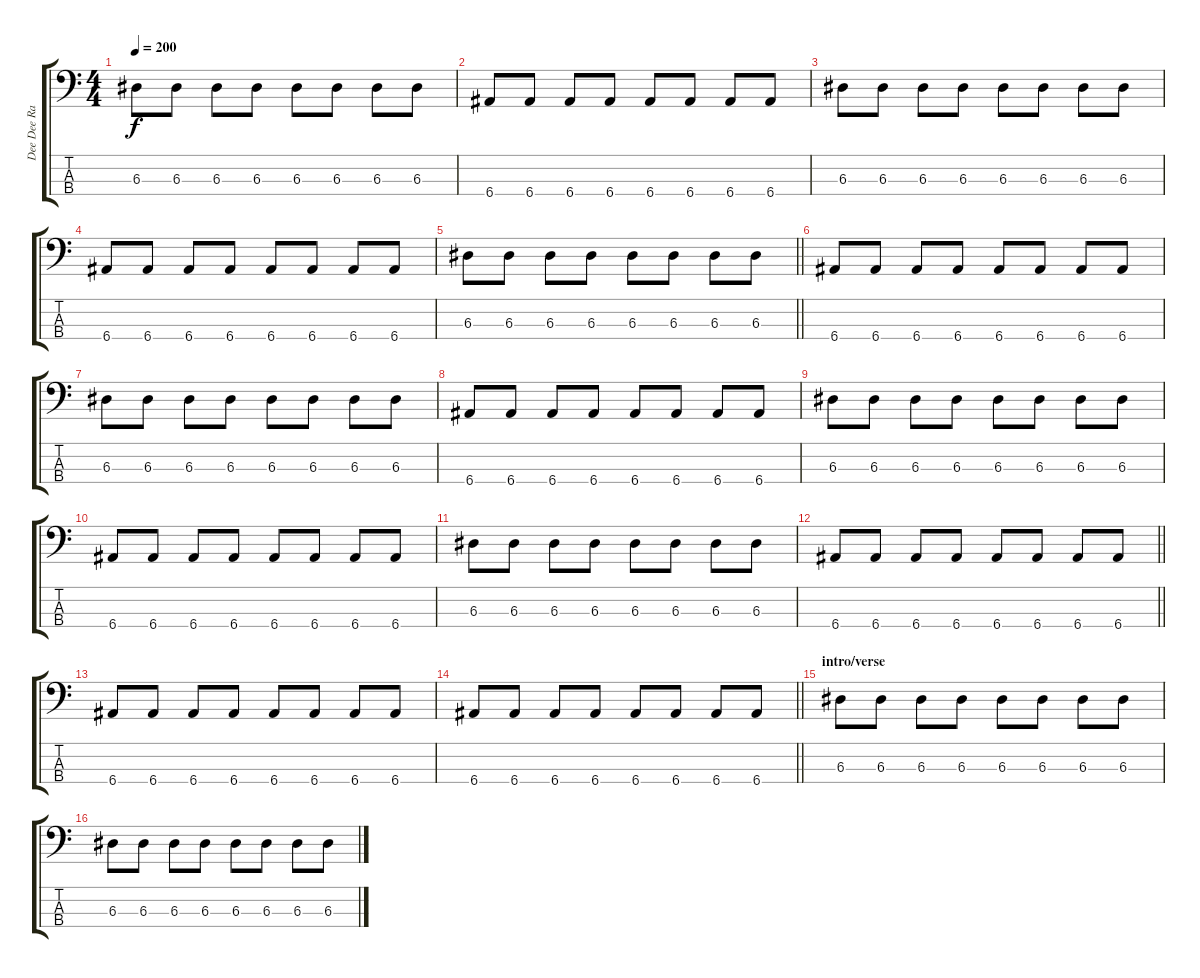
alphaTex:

\track ("Dee Dee Ramone" "Dee Dee Ra") {instrument electricbasspick}
\staff {score tabs}
\tuning (G2 D2 A1 E1) {hide}
\ts (4 4)
\tempo 200
\clef f4
\ks c
6.3.8{dy f} 6.3.8 6.3.8 6.3.8 6.3.8 6.3.8 6.3.8 6.3.8 |
6.4.8 6.4.8 6.4.8 6.4.8 6.4.8 6.4.8 6.4.8 6.4.8 |
6.3.8 6.3.8 6.3.8 6.3.8 6.3.8 6.3.8 6.3.8 6.3.8 |
6.4.8 6.4.8 6.4.8 6.4.8 6.4.8 6.4.8 6.4.8 6.4.8 |
\barLineRight lightlight
6.3.8 6.3.8 6.3.8 6.3.8 6.3.8 6.3.8 6.3.8 6.3.8 |
6.4.8 6.4.8 6.4.8 6.4.8 6.4.8 6.4.8 6.4.8 6.4.8 |
6.3.8 6.3.8 6.3.8 6.3.8 6.3.8 6.3.8 6.3.8 6.3.8 |
6.4.8 6.4.8 6.4.8 6.4.8 6.4.8 6.4.8 6.4.8 6.4.8 |
6.3.8 6.3.8 6.3.8 6.3.8 6.3.8 6.3.8 6.3.8 6.3.8 |
6.4.8 6.4.8 6.4.8 6.4.8 6.4.8 6.4.8 6.4.8 6.4.8 |
6.3.8 6.3.8 6.3.8 6.3.8 6.3.8 6.3.8 6.3.8 6.3.8 |
\barLineRight lightlight
6.4.8 6.4.8 6.4.8 6.4.8 6.4.8 6.4.8 6.4.8 6.4.8 |
6.4.8 6.4.8 6.4.8 6.4.8 6.4.8 6.4.8 6.4.8 6.4.8 |
\barLineRight lightlight
6.4.8 6.4.8 6.4.8 6.4.8 6.4.8 6.4.8 6.4.8 6.4.8 |
\section ("" "intro/verse")
6.3.8 6.3.8 6.3.8 6.3.8 6.3.8 6.3.8 6.3.8 6.3.8 |
6.3.8 6.3.8 6.3.8 6.3.8 6.3.8 6.3.8 6.3.8 6.3.8
